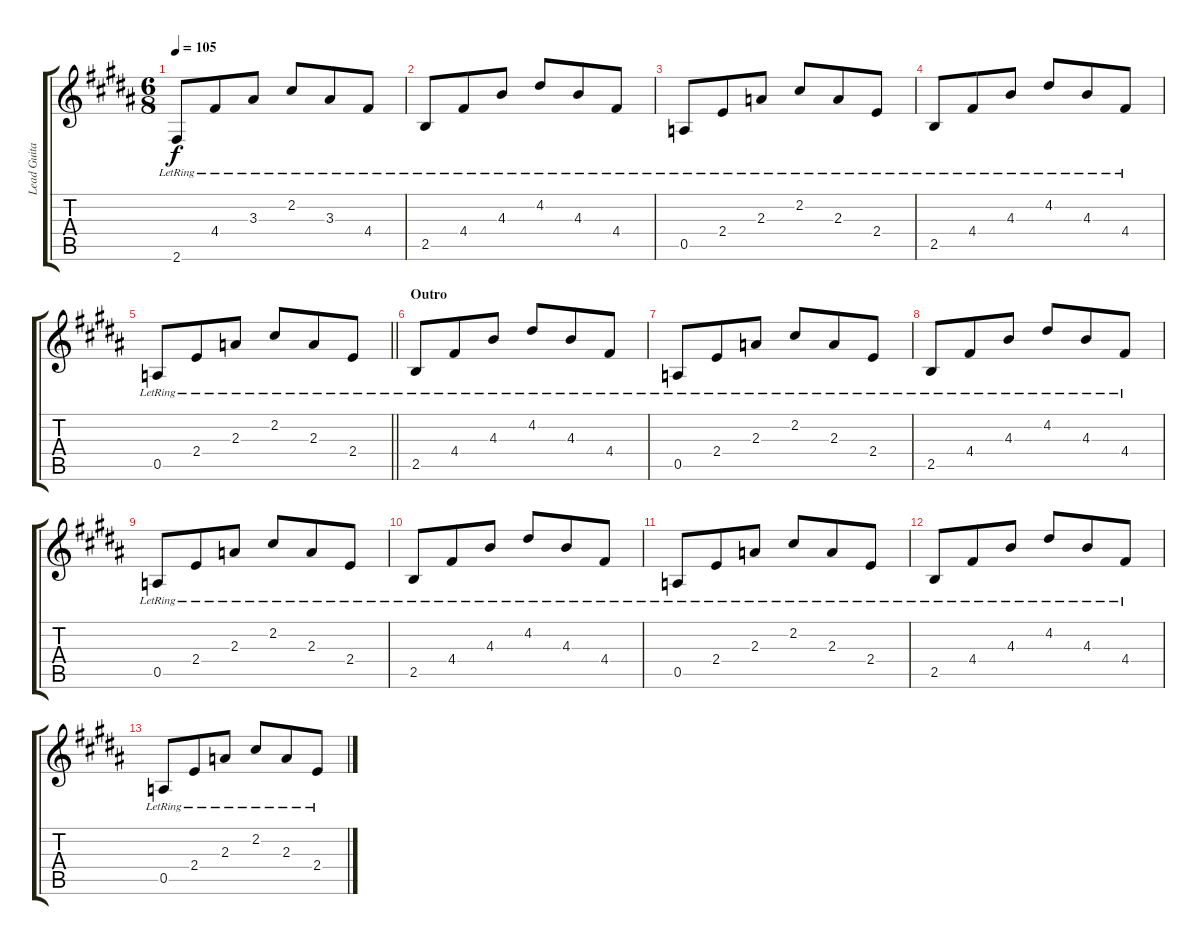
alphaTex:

\track ("Lead Guitar" "Lead Guita") {instrument electricguitarjazz}
\staff {score tabs}
\tuning (E4 B3 G3 D3 A2 E2) {hide}
\ts (6 8)
\tempo 105
\clef g2
\ks b
2.6{lr}.8{dy f} 4.4{lr}.8 3.3{lr}.8 2.2{lr}.8 3.3{lr}.8 4.4{lr}.8 |
2.5{lr}.8 4.4{lr}.8 4.3{lr}.8 4.2{lr}.8 4.3{lr}.8 4.4{lr}.8 |
0.5{lr}.8 2.4{lr}.8 2.3{lr}.8 2.2{lr}.8 2.3{lr}.8 2.4{lr}.8 |
2.5{lr}.8 4.4{lr}.8 4.3{lr}.8 4.2{lr}.8 4.3{lr}.8 4.4{lr}.8 |
\barLineRight lightlight
0.5{lr}.8 2.4{lr}.8 2.3{lr}.8 2.2{lr}.8 2.3{lr}.8 2.4{lr}.8 |
\section ("" "Outro")
2.5{lr}.8 4.4{lr}.8 4.3{lr}.8 4.2{lr}.8 4.3{lr}.8 4.4{lr}.8 |
0.5{lr}.8 2.4{lr}.8 2.3{lr}.8 2.2{lr}.8 2.3{lr}.8 2.4{lr}.8 |
2.5{lr}.8 4.4{lr}.8 4.3{lr}.8 4.2{lr}.8 4.3{lr}.8 4.4{lr}.8 |
0.5{lr}.8 2.4{lr}.8 2.3{lr}.8 2.2{lr}.8 2.3{lr}.8 2.4{lr}.8 |
2.5{lr}.8{volume 0} 4.4{lr}.8 4.3{lr}.8 4.2{lr}.8 4.3{lr}.8 4.4{lr}.8 |
0.5{lr}.8 2.4{lr}.8 2.3{lr}.8 2.2{lr}.8 2.3{lr}.8 2.4{lr}.8 |
2.5{lr}.8 4.4{lr}.8 4.3{lr}.8 4.2{lr}.8 4.3{lr}.8 4.4{lr}.8 |
0.5{lr}.8 2.4{lr}.8 2.3{lr}.8 2.2{lr}.8 2.3{lr}.8 2.4{lr}.8
